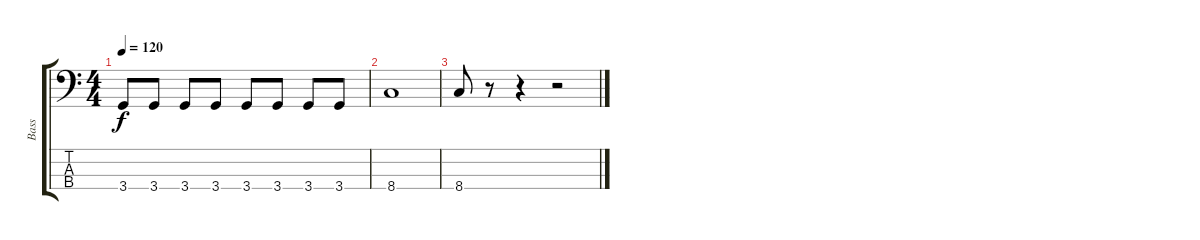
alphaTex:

\track ("Bass" "Bass") {instrument electricbasspick}
\staff {score tabs}
\tuning (G2 D2 A1 E1) {hide}
\ts (4 4)
\tempo 120
\clef f4
\ks c
3.4.8{dy f} 3.4.8 3.4.8 3.4.8 3.4.8 3.4.8 3.4.8 3.4.8 |
8.4.1 |
8.4.8 r.8 r.4 r.2
